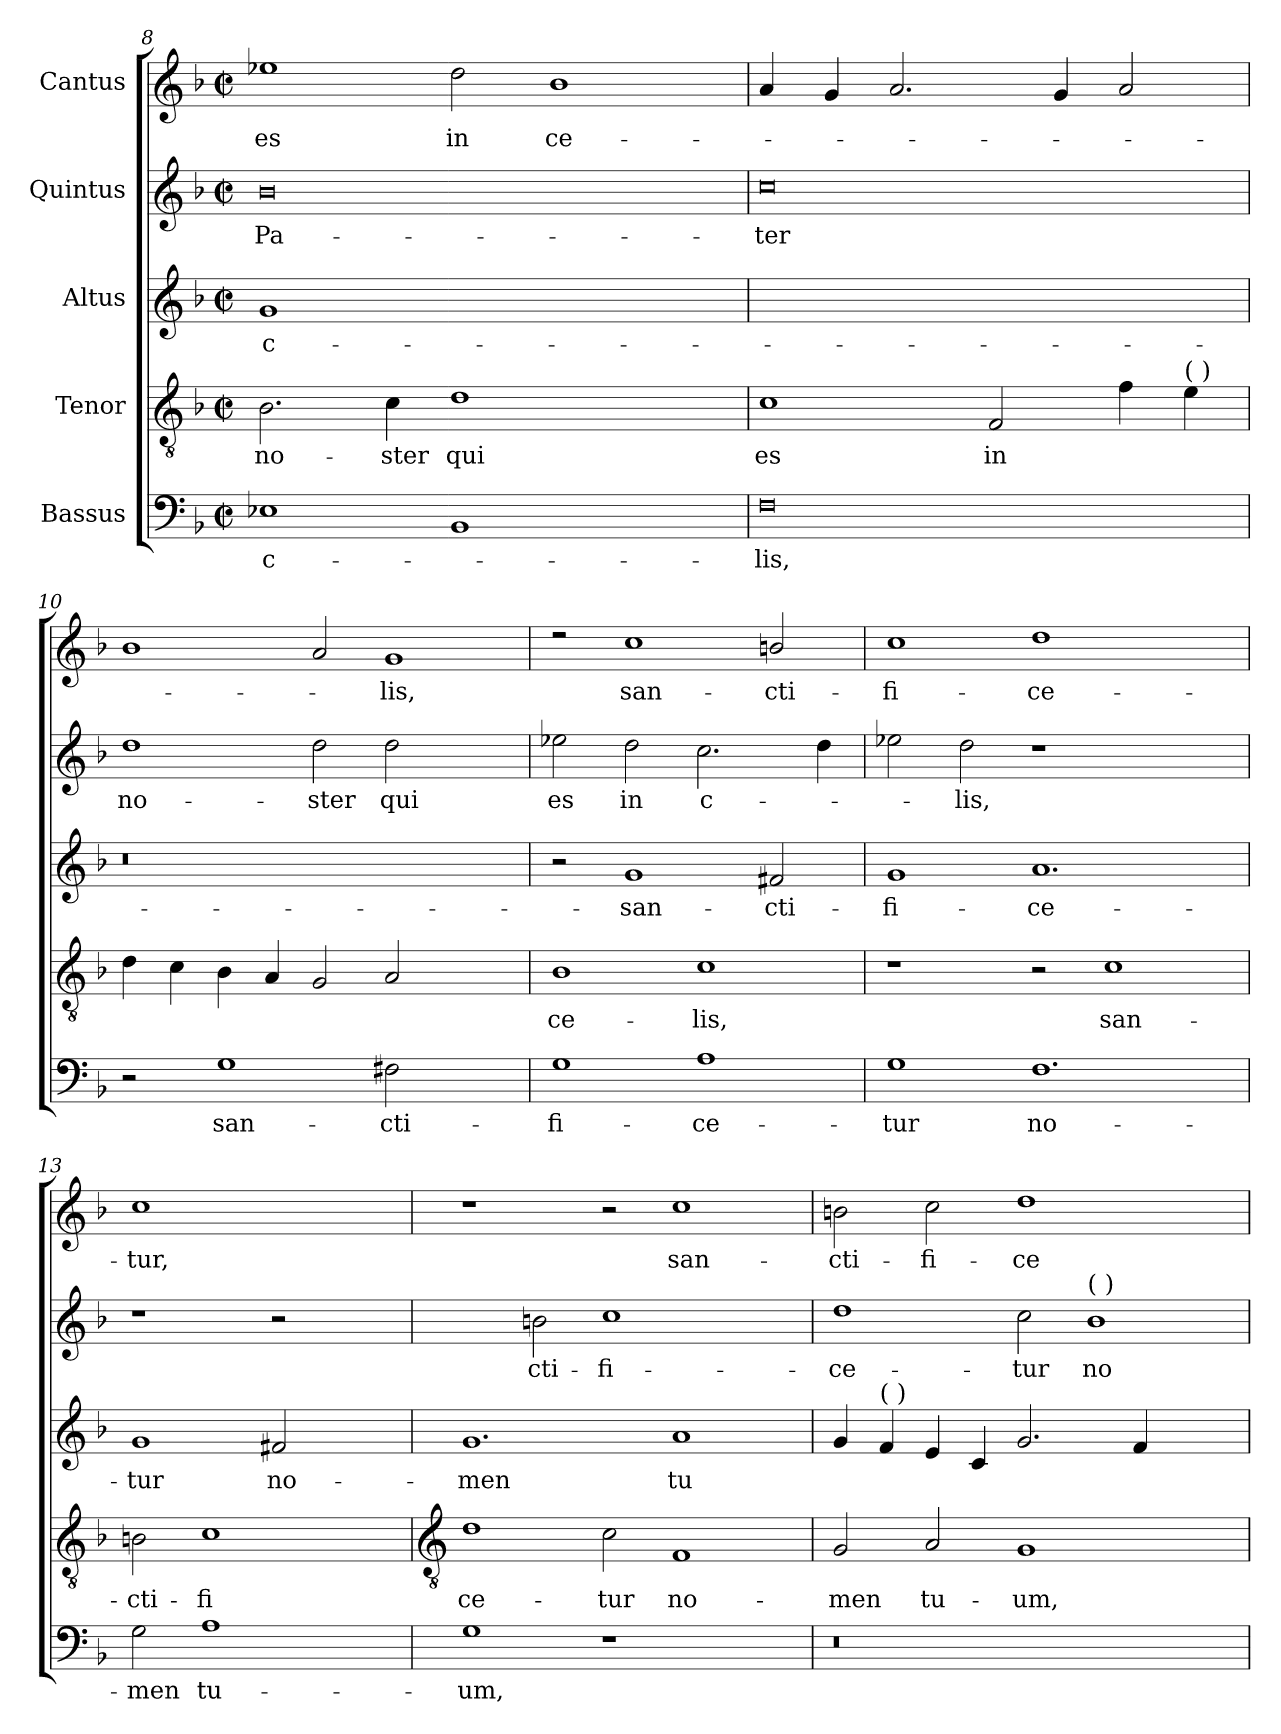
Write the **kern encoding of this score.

**kern	**text	**kern	**text	**kern	**text	**kern	**text	**kern	**text
*part5	*part5	*part4	*part4	*part3	*part3	*part2	*part2	*part1	*part1
*staff5	*staff5	*staff4	*staff4	*staff3	*staff3	*staff2	*staff2	*staff1	*staff1
*I"Bassus	*	*I"Tenor	*	*I"Altus	*	*I"Quintus	*	*I"Cantus	*
!!LO:LB:g=z
*clefF4	*	*clefGv2	*	*clefG2	*	*clefG2	*	*clefG2	*
*k[b-]	*	*k[b-]	*	*k[b-]	*	*k[b-]	*	*k[b-]	*
*F:	*	*F:	*	*F:	*	*F:	*	*F:	*
*M4/2	*	*M4/2	*	*M4/2	*	*M4/2	*	*M4/2	*
*met(c|)	*	*met(c|)	*	*met(c|)	*	*met(c|)	*	*met(c|)	*
=8	=8	=8	=8	=8	=8	=8	=8	=8	=8
!	!LO:LY:b	!	!LO:LY:b	!	!LO:LY:b	!	!LO:LY:b	!	!LO:LY:b
*	*	*	*	*	*	*	*	*^	*
1E-X	c-	2.B-	no-	1g	c-	0b-	Pa-	1ee-	0ryy	es
!	!	!	!LO:LY:b	!	!	!	!	!	!	!
.	.	4c	-ster	.	.	.	.	.	.	.
!	!	!	!LO:LY:b	!	!LO:LY:b	!	!	!	!	!LO:LY:b
1BB-	.	1d	qui	[1fyy	-lis,	.	.	2dd	.	in
!	!	!	!	!	!	!	!	!	!	!LO:LY:b
.	.	.	.	.	.	.	.	1b-	.	ce-
2ryy	.	2ryy	.	2ryy	.	2ryy	.	.	2ryy	.
=8	=8	=8	=8	=8	=8	=8	=8	=8	=8	=8
!	!LO:LY:b	!	!LO:LY:b	!	!	!	!LO:LY:b	!	!	!
0F	-lis,	1c	es	1fyy_	.	0cc	-ter	4a	0ryy	.
.	.	.	.	.	.	.	.	4g	.	.
.	.	.	.	.	.	.	.	2.a	.	.
!	!	!	!LO:LY:b	!	!	!	!	!	!	!
.	.	2F	in	2.fyy_	.	.	.	.	.	.
.	.	.	.	.	.	.	.	4g	.	.
.	.	4f	.	.	.	.	.	2a	.	.
!	!	!LO:TX:a:t=(  )	!	!	!	!	!	!	!	!
.	.	4e	.	4fyy]	.	.	.	.	.	.
=10	=10	=10	=10	=10	=10	=10	=10	=10	=10	=10
!	!	!	!	!	!	!	!LO:LY:b	!	!	!
2r	.	4d	.	0r	.	1dd	no-	1b-	0ryy	.
.	.	4c	.	.	.	.	.	.	.	.
!	!LO:LY:b	!	!	!	!	!	!	!	!	!
1G	san-	4B-	.	.	.	.	.	.	.	.
.	.	4A	.	.	.	.	.	.	.	.
!	!	!	!	!	!	!	!LO:LY:b	!	!	!
.	.	2G	.	.	.	2dd	-ster	2a	.	.
!	!LO:LY:b	!	!	!	!	!	!LO:LY:b	!	!	!LO:LY:b
2F#X	-cti-	2A	.	.	.	2dd	qui	1g	.	-lis,
2ryy	.	2ryy	.	2ryy	.	2ryy	.	.	2ryy	.
=10	=10	=10	=10	=10	=10	=10	=10	=10	=10	=10
!	!LO:LY:b	!	!LO:LY:b	!	!	!	!LO:LY:b	!	!	!
1G	-fi-	1B-	ce-	2r	.	2ee-	es	2r	0ryy	.
!	!	!	!	!	!LO:LY:b	!	!LO:LY:b	!	!	!LO:LY:b
.	.	.	.	1g	san-	2dd	in	1cc	.	san-
!	!LO:LY:b	!	!LO:LY:b	!	!	!	!LO:LY:b	!	!	!
1A	-ce-	1c	-lis,	.	.	2.cc	c-	.	.	.
!	!	!	!	!	!LO:LY:b	!	!	!	!	!LO:LY:b
.	.	.	.	2f#X	-cti-	.	.	2bn	.	-cti-
.	.	.	.	.	.	4dd	.	.	.	.
=12	=12	=12	=12	=12	=12	=12	=12	=12	=12	=12
!	!LO:LY:b	!	!	!	!LO:LY:b	!	!	!	!	!LO:LY:b
1G	-tur	1r	.	1g	-fi-	2ee-	.	1cc	1ryy	-fi-
!	!	!	!	!	!	!	!LO:LY:b	!	!	!
.	.	.	.	.	.	2dd	-lis,	.	.	.
!	!LO:LY:b	!	!	!	!LO:LY:b	!	!	!	!	!LO:LY:b
1.F	no-	2r	.	1.a	-ce-	1r	.	1dd	2ryy	-ce-
!	!	!	!LO:LY:b	!	!	!	!	!	!	!
.	.	1c	san-	.	.	.	.	.	2ryy	.
.	.	.	.	.	.	2ryy	.	2ryy	2ryy	.
=13	=13	=13	=13	=13	=13	=13	=13	=13	=13	=13
!	!LO:LY:b	!	!LO:LY:b	!	!LO:LY:b	!	!	!	!	!LO:LY:b
2G	-men	2Bn	-cti-	1g	-tur	1r	.	1cc	1ryy	-tur,
!	!LO:LY:b	!	!LO:LY:b	!	!	!	!	!	!	!
1A	tu-	1c	-fi	.	.	.	.	.	.	.
!	!	!	!	!	!LO:LY:b	!	!	!	!	!
.	.	.	.	2f#X	no-	2r	.	1ryy	1ryy	.
!	!	!	!	!	!	!	!LO:LY:b	!	!	!
2ryy	.	2ryy	.	2ryy	.	[2ccyy	san-	.	.	.
*	*	*	*	*	*	*	*	*v	*v	*
!!LO:LB:g=z
=14	=14	=14	=14	=14	=14	=14	=14	=14	=14
*	*	*clefGv2	*	*	*	*	*	*	*
!	!LO:LY:b	!	!LO:LY:b	!	!LO:LY:b	!	!	!	!
*	*	*	*	*	*	*^	*	*	*
1G	-um,	1d	ce-	1.g	-men	2ccyy]	1ryy	.	1r	.
!	!	!	!	!	!	!	!	!LO:LY:b	!	!
.	.	.	.	.	.	2bn	.	-cti-	.	.
!	!	!	!LO:LY:b	!	!	!	!	!LO:LY:b	!	!
1r	.	2c	-tur	.	.	1cc	2ryy	-fi-	2r	.
!	!	!	!LO:LY:b	!	!LO:LY:b	!	!	!	!	!LO:LY:b
.	.	1F	no-	1a	tu	.	2ryy	.	1cc	san-
2ryy	.	.	.	.	.	2ryy	2ryy	.	.	.
=15	=15	=15	=15	=15	=15	=15	=15	=15	=15	=15
!	!	!	!LO:LY:b	!	!	!	!	!LO:LY:b	!	!LO:LY:b
0r	.	2G	-men	4g	.	1dd	1ryy	-ce-	2bn	-cti-
!	!	!	!	!LO:TX:a:t=(  )	!	!	!	!	!	!
.	.	.	.	4f	.	.	.	.	.	.
!	!	!	!LO:LY:b	!	!	!	!	!	!	!LO:LY:b
.	.	2A	tu-	4e	.	.	.	.	2cc	-fi-
.	.	.	.	4c	.	.	.	.	.	.
!	!	!	!LO:LY:b	!	!	!	!	!LO:LY:b	!	!LO:LY:b
.	.	1G	-um,	2.g	.	2cc	2ryy	-tur	1dd	-ce-
!	!	!	!	!	!	!LO:TX:a:t=(  )	!	!	!	!
!	!	!	!	!	!	!	!	!LO:LY:b	!	!
.	.	.	.	.	.	1b-	2ryy	no-	.	.
.	.	.	.	4f	.	.	.	.	.	.
2ryy	.	2ryy	.	2ryy	.	.	2ryy	.	2ryy	.
*	*	*	*	*	*	*v	*v	*	*	*
=	=	=	=	=	=	=	=	=	=
*-	*-	*-	*-	*-	*-	*-	*-	*-	*-
